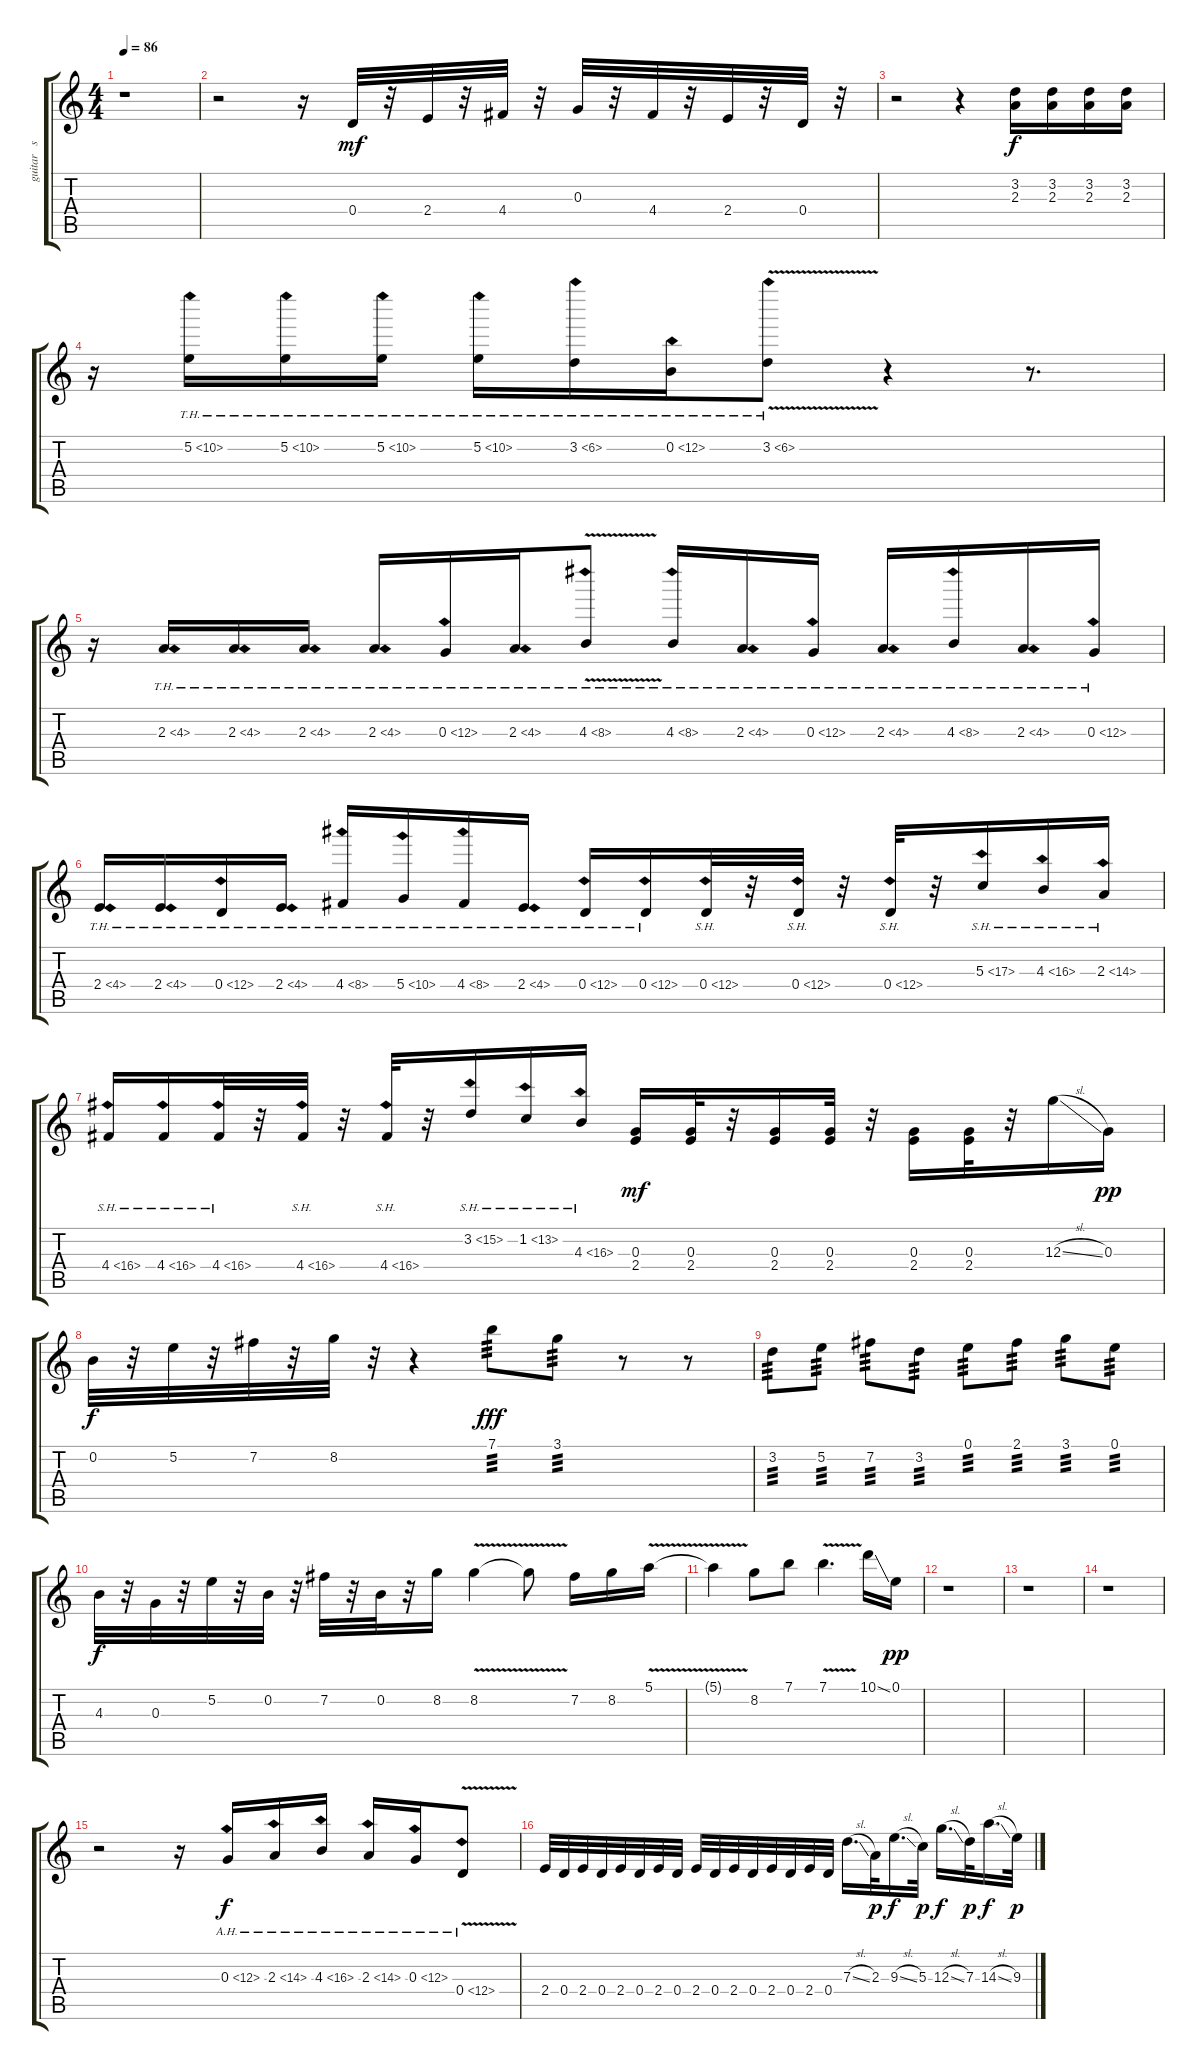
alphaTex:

\track ("guitar   solo   one" "guitar   s") {instrument overdrivenguitar}
\staff {score tabs}
\tuning (E4 B3 G3 D3 A2 E2) {hide}
\ts (4 4)
\tempo 86
\clef g2
\ks c
r.1{dy f} |
r.2 r.16 0.4.32{dy mf} r.32 2.4.32 r.32 4.4.32 r.32 0.3.32 r.32 4.4.32 r.32 2.4.32 r.32 0.4.32 r.32 |
r.2 r.4 (3.2 2.3).16{dy f} (3.2 2.3).16 (3.2 2.3).16 (3.2 2.3).16 |
r.16 5.2{th 5}.16 5.2{th 5}.16 5.2{th 5}.16 5.2{th 5}.16 3.2{th 3}.16 0.2{th 12}.16 3.2{th 3 v}.8 r.4 r.8{d} |
r.16 2.3{th 2}.16 2.3{th 2}.16 2.3{th 2}.16 2.3{th 2}.16 0.3{th 12}.16 2.3{th 2}.16 4.3{th 4 v}.8 4.3{th 4}.16 2.3{th 2}.16 0.3{th 12}.16 2.3{th 2}.16 4.3{th 4}.16 2.3{th 2}.16 0.3{th 12}.16 |
2.4{th 2}.16 2.4{th 2}.16 0.4{th 12}.16 2.4{th 2}.16 4.4{th 4}.16 5.4{th 5}.16 4.4{th 4}.16 2.4{th 2}.16 0.4{th 12}.16 0.4{th 12}.16 0.4{sh 12}.32 r.32 0.4{sh 12}.32 r.32 0.4{sh 12}.32 r.32 5.3{sh 12}.16 4.3{sh 12}.16 2.3{sh 12}.16 |
4.4{sh 12}.16 4.4{sh 12}.16 4.4{sh 12}.32 r.32 4.4{sh 12}.32 r.32 4.4{sh 12}.32 r.32 3.2{sh 12}.16 1.2{sh 12}.16 4.3{sh 12}.16 (0.3 2.4).16{dy mf} (0.3 2.4).32 r.32 (0.3 2.4).16 (0.3 2.4).32 r.32 (0.3 2.4).16 (0.3 2.4).32 r.32 12.3{sl}.16 0.3.16{dy pp} |
0.2.32{dy f} r.32 5.2.32 r.32 7.2.32 r.32 8.2.32 r.32 r.4 7.1.8{tp 3 dy fff} 3.1.8{tp 3} r.8 r.8 |
3.2.8{tp 3} 5.2.8{tp 3} 7.2.8{tp 3} 3.2.8{tp 3} 0.1.8{tp 3} 2.1.8{tp 3} 3.1.8{tp 3} 0.1.8{tp 3} |
4.3.32{dy f} r.32 0.3.32 r.32 5.2.32 r.32 0.2.32 r.32 7.2.32 r.32 0.2.32 r.32 8.2.16 8.2{v}.4 8.2{t}.8 7.2.16 8.2.16 5.1{v}.16 |
5.1{t}.4 8.2.8 7.1.8 7.1{v}.4{d} 10.1{ss}.16 0.1.16{dy pp} |
r.1 |
r.1 |
r.1 |
r.2 r.16 0.3{ah 12}.16{dy f} 2.3{ah 12}.16 4.3{ah 12}.16 2.3{ah 12}.16 0.3{ah 12}.16 0.4{ah 12 v}.8 |
2.4.32 0.4.32 2.4.32 0.4.32 2.4.32 0.4.32 2.4.32 0.4.32 2.4.32 0.4.32 2.4.32 0.4.32 2.4.32 0.4.32 2.4.32 0.4.32 7.3{sl}.16{d} 2.3.32{dy p} 9.3{sl}.16{d dy f} 5.3.32{dy p} 12.3{sl}.16{d dy f} 7.3.32{dy p} 14.3{sl}.16{d dy f} 9.3.32{dy p}
